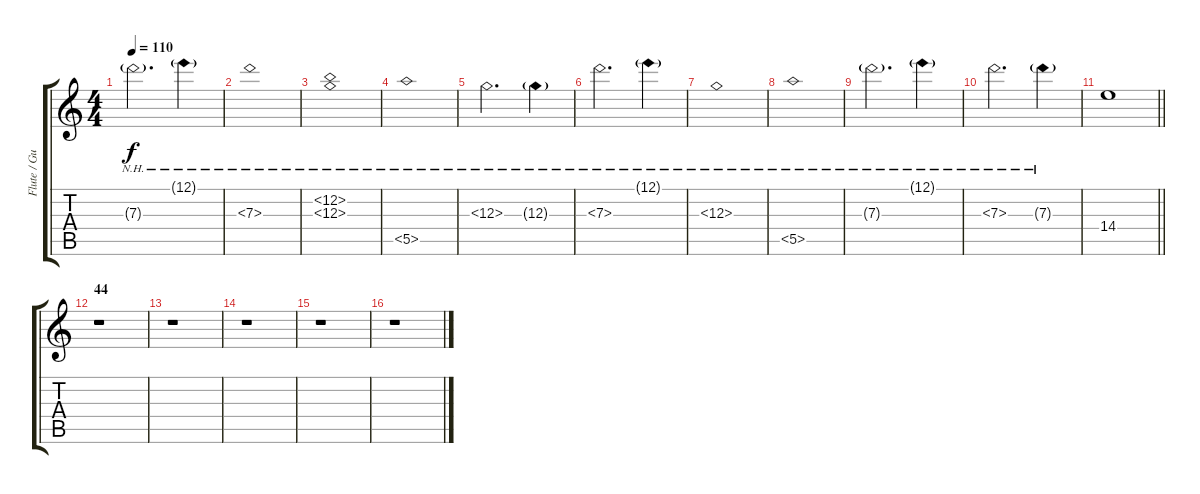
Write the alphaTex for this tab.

\track ("Flute / Guitar" "Flute / Gu") {instrument distortionguitar}
\staff {score tabs}
\tuning (E4 B3 G3 D3 A2 E2) {hide}
\ts (4 4)
\tempo 110
\clef g2
\ks c
7.3{nh g}.2{d dy f} 12.1{nh g}.4 |
7.3{nh}.1 |
(12.2{nh} 12.3{nh}).1 |
5.5{nh}.1 |
12.3{nh}.2{d} 12.3{nh g}.4 |
7.3{nh}.2{d} 12.1{nh g}.4 |
12.3{nh}.1 |
5.5{nh}.1 |
7.3{nh g}.2{d} 12.1{nh g}.4 |
7.3{nh}.2{d} 7.3{nh g}.4 |
\barLineRight lightlight
14.4.1 |
\section ("" "44")
r.1 |
r.1 |
r.1 |
r.1 |
r.1
